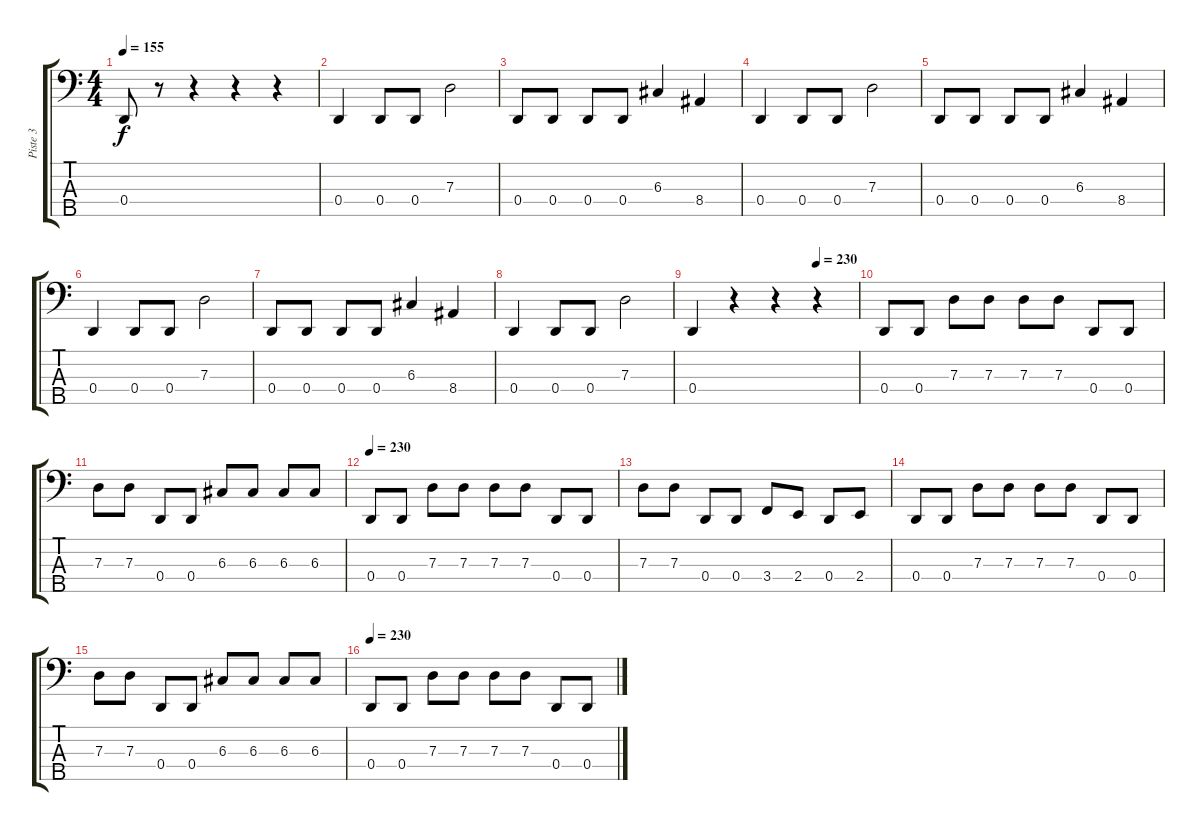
\track ("Piste 3" "Piste 3") {instrument electricbassfinger}
\staff {score tabs}
\tuning (F2 C2 G1 D1 A0) {hide}
\ts (4 4)
\tempo 155
\clef f4
\ks c
0.4.8{dy f} r.8 r.4 r.4 r.4 |
0.4.4 0.4.8 0.4.8 7.3.2 |
0.4.8 0.4.8 0.4.8 0.4.8 6.3.4 8.4.4 |
0.4.4 0.4.8 0.4.8 7.3.2 |
0.4.8 0.4.8 0.4.8 0.4.8 6.3.4 8.4.4 |
0.4.4 0.4.8 0.4.8 7.3.2 |
0.4.8 0.4.8 0.4.8 0.4.8 6.3.4 8.4.4 |
0.4.4 0.4.8 0.4.8 7.3.2 |
\tempo (230 0.75)
0.4.4 r.4 r.4 r.4 |
0.4.8 0.4.8 7.3.8 7.3.8 7.3.8 7.3.8 0.4.8 0.4.8 |
7.3.8 7.3.8 0.4.8 0.4.8 6.3.8 6.3.8 6.3.8 6.3.8 |
\tempo 230
0.4.8 0.4.8 7.3.8 7.3.8 7.3.8 7.3.8 0.4.8 0.4.8 |
7.3.8 7.3.8 0.4.8 0.4.8 3.4.8 2.4.8 0.4.8 2.4.8 |
0.4.8 0.4.8 7.3.8 7.3.8 7.3.8 7.3.8 0.4.8 0.4.8 |
7.3.8 7.3.8 0.4.8 0.4.8 6.3.8 6.3.8 6.3.8 6.3.8 |
\tempo 230
0.4.8 0.4.8 7.3.8 7.3.8 7.3.8 7.3.8 0.4.8 0.4.8
